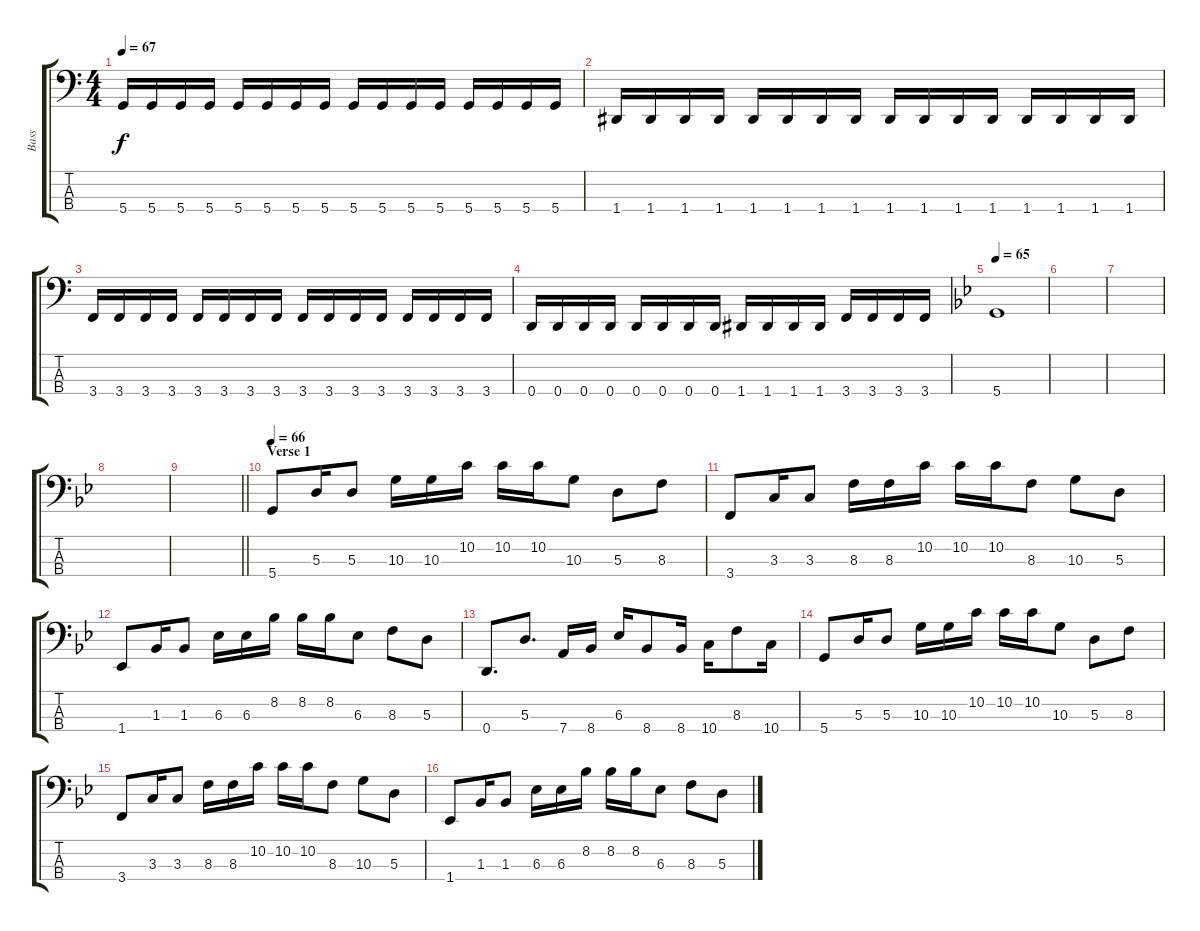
\track ("Bass" "Bass") {instrument electricbassfinger}
\staff {score tabs}
\tuning (G2 D2 A1 D1) {hide}
\ts (4 4)
\tempo 67
\clef f4
\ks c
5.4.16{dy f} 5.4.16 5.4.16 5.4.16 5.4.16 5.4.16 5.4.16 5.4.16 5.4.16 5.4.16 5.4.16 5.4.16 5.4.16 5.4.16 5.4.16 5.4.16 |
1.4.16 1.4.16 1.4.16 1.4.16 1.4.16 1.4.16 1.4.16 1.4.16 1.4.16 1.4.16 1.4.16 1.4.16 1.4.16 1.4.16 1.4.16 1.4.16 |
3.4.16 3.4.16 3.4.16 3.4.16 3.4.16 3.4.16 3.4.16 3.4.16 3.4.16 3.4.16 3.4.16 3.4.16 3.4.16 3.4.16 3.4.16 3.4.16 |
0.4.16 0.4.16 0.4.16 0.4.16 0.4.16 0.4.16 0.4.16 0.4.16 1.4.16 1.4.16 1.4.16 1.4.16 3.4.16 3.4.16 3.4.16 3.4.16 |
\tempo 65
\ks bb
5.4.1 |
|
|
|
\barLineRight lightlight
|
\section ("" "Verse 1")
\tempo 66
5.4.8 5.3.16 5.3.8 10.3.16 10.3.16 10.2.16 10.2.16 10.2.16 10.3.8 5.3.8 8.3.8 |
3.4.8 3.3.16 3.3.8 8.3.16 8.3.16 10.2.16 10.2.16 10.2.16 8.3.8 10.3.8 5.3.8 |
1.4.8 1.3.16 1.3.8 6.3.16 6.3.16 8.2.16 8.2.16 8.2.16 6.3.8 8.3.8 5.3.8 |
0.4.8{d} 5.3.8{d} 7.4.16 8.4.16 6.3.16 8.4.8 8.4.16 10.4.16 8.3.8 10.4.16 |
5.4.8 5.3.16 5.3.8 10.3.16 10.3.16 10.2.16 10.2.16 10.2.16 10.3.8 5.3.8 8.3.8 |
3.4.8 3.3.16 3.3.8 8.3.16 8.3.16 10.2.16 10.2.16 10.2.16 8.3.8 10.3.8 5.3.8 |
1.4.8 1.3.16 1.3.8 6.3.16 6.3.16 8.2.16 8.2.16 8.2.16 6.3.8 8.3.8 5.3.8
